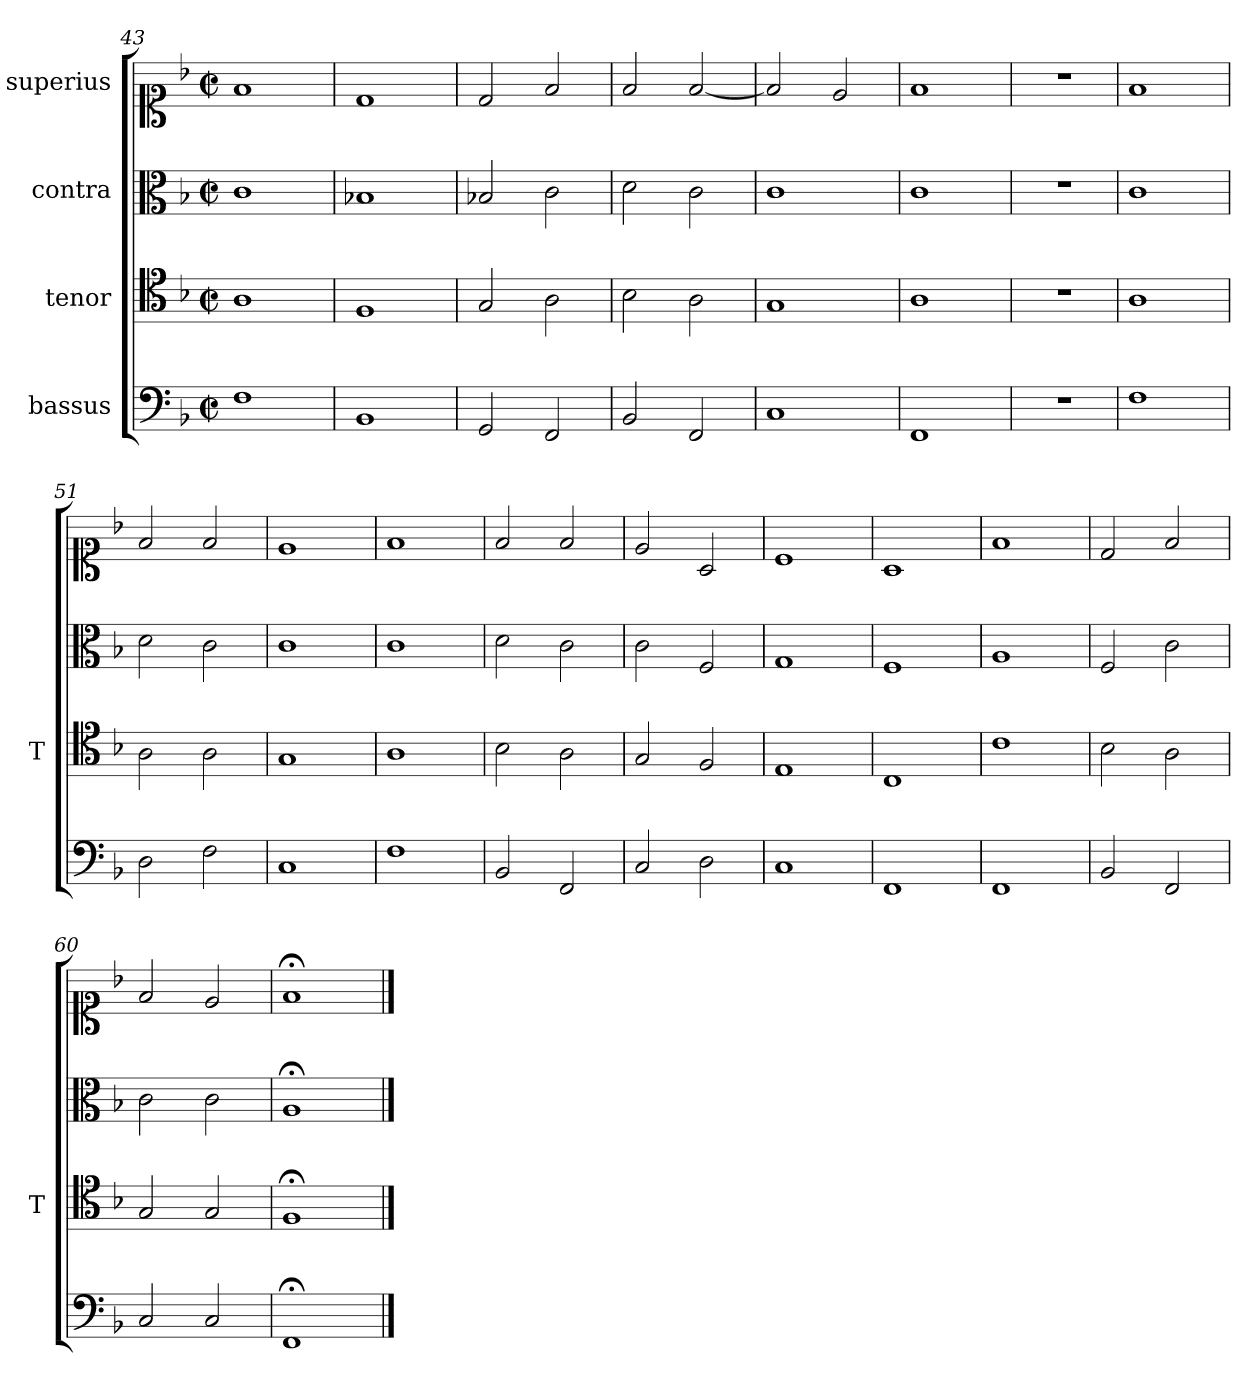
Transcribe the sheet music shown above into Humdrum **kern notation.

**kern	**kern	**kern	**kern
*part4	*part3	*part2	*part1
*staff4	*staff3	*staff2	*staff1
*I"bassus	*I"tenor	*I"contra	*I"superius
*	*I'T	*	*
*clefF4	*clefC4	*clefC3	*clefC1
*k[b-]	*k[b-]	*k[b-]	*k[b-]
*M2/2	*M2/2	*M2/2	*M2/2
*met(c|)	*met(c|)	*met(c|)	*met(c|)
=43	=43	=43	=43
1F	1A	1c	1f
=44	=44	=44	=44
1BB-	1F	1B-X	1d
=45	=45	=45	=45
2GG	2G	2B-X	2d
2FF	2A	2c	2f
=46	=46	=46	=46
2BB-	2B-	2d	2f
2FF	2A	2c	[2f
=47	=47	=47	=47
1C	1G	1c	2f]
.	.	.	2e
=48	=48	=48	=48
1FF	1A	1c	1f
=49	=49	=49	=49
1r	1r	1r	1r
=50	=50	=50	=50
1F	1A	1c	1f
=51	=51	=51	=51
2D	2A	2d	2f
2F	2A	2c	2f
=52	=52	=52	=52
1C	1G	1c	1e
=53	=53	=53	=53
1F	1A	1c	1f
=54	=54	=54	=54
2BB-	2B-	2d	2f
2FF	2A	2c	2f
=55	=55	=55	=55
2C	2G	2c	2e
2D	2F	2F	2A
=56	=56	=56	=56
1C	1E	1G	1c
=57	=57	=57	=57
1FF	1C	1F	1A
=58	=58	=58	=58
1FF	1c	1A	1f
=59	=59	=59	=59
2BB-	2B-	2F	2d
2FF	2A	2c	2f
=60	=60	=60	=60
2C	2G	2c	2f
2C	2G	2c	2e
=61	=61	=61	=61
1FF;<	1F;<	1A;<	1f;<
==	==	==	==
*-	*-	*-	*-
